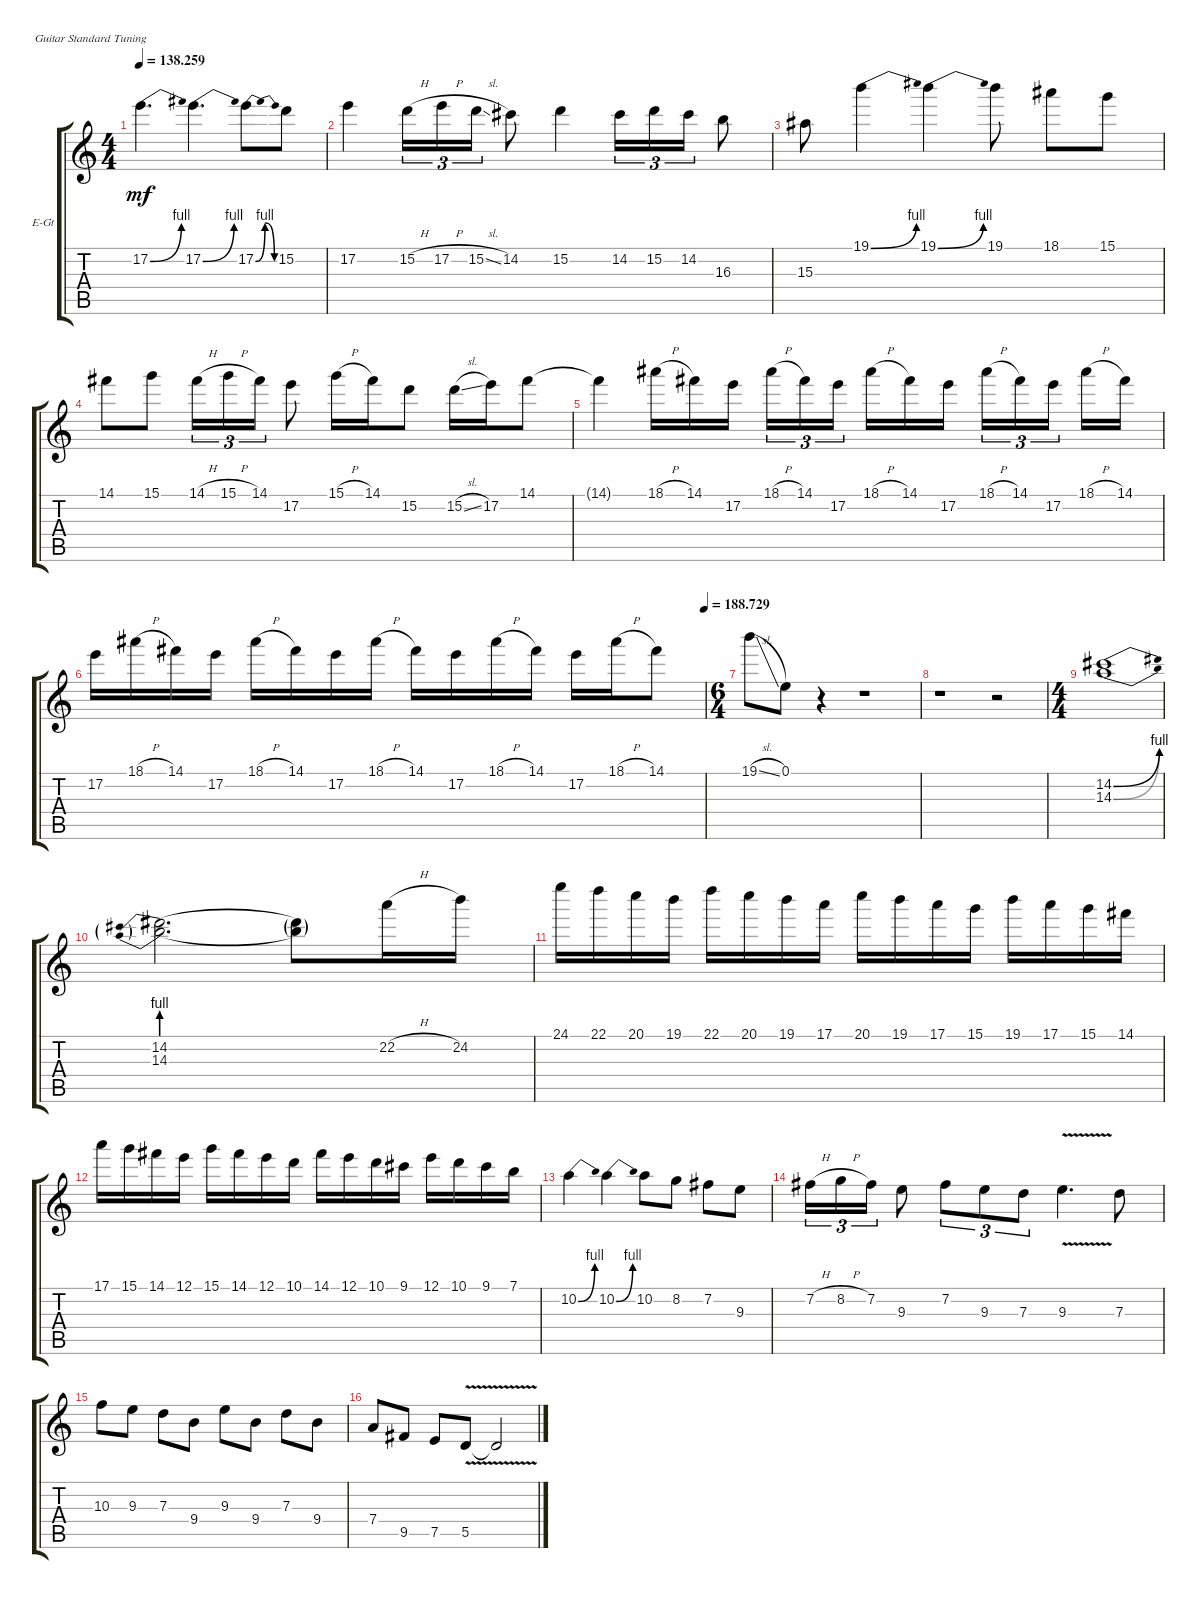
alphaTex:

\defaultSystemsLayout 4
\bracketExtendMode groupsimilarinstruments
\firstSystemTrackNameOrientation horizontal
\otherSystemsTrackNameOrientation horizontal
\track ("Kirk Solo" "E-Gt") {instrument distortionguitar}
\staff {score tabs}
\tuning (E4 B3 G3 D3 A2 E2)
\ts (4 4)
\tempo
138.259
\accidentals auto
\clef g2
\ottava regular
\simile none
\ks c
17.2{be (bend 0 0 15 4)}.4{d dy mf} 17.2{be (bend 0 0 15 4)}.4{d} 17.2{be (bendrelease 0 0 10.2 4 20.4 4 30 0)}.8 15.2.8 |
17.2.4 15.2{h}.16{tu (3 2)} 17.2{h}.16{tu (3 2)} 15.2{sl}.16{tu (3 2)} 14.2.8 15.2.4 14.2.16{tu (3 2)} 15.2.16{tu (3 2)} 14.2.16{tu (3 2)} 16.3.8 |
15.3.8 19.1{be (bend 0 0 15 4)}.4 19.1{be (bend 0 0 15 4)}.4 19.1.8 18.1.8 15.1.8 |
14.1.8 15.1.8 14.1{h}.16{tu (3 2)} 15.1{h}.16{tu (3 2)} 14.1.16{tu (3 2)} 17.2.8 15.1{h}.16 14.1.16 15.2.8 15.2{sl}.16 17.2.16 14.1.8 |
14.1{t}.4 18.1{h}.16 14.1.16 17.2.16 18.1{h}.16{tu (3 2)} 14.1.16{tu (3 2)} 17.2.16{tu (3 2)} 18.1{h}.16 14.1.16 17.2.16 18.1{h}.16{tu (3 2)} 14.1.16{tu (3 2)} 17.2.16{tu (3 2)} 18.1{h}.16 14.1.16 |
\tempo (188.729 1)
17.2.16 18.1{h}.16 14.1.16 17.2.16 18.1{h}.16 14.1.16 17.2.16 18.1{h}.16 14.1.16 17.2.16 18.1{h}.16 14.1.16 17.2.16 18.1{h}.16 14.1.8 |
\ts (6 4)
19.1{sl}.8 0.1.8 r.4 r.1 |
r.1 r.2 |
\ts (4 4)
(14.2{be (bend 0 0 59.4 4)} 14.3{be (bend 0 0 15 4)}).1 |
(14.2{be (prebend 0 4 60 4)} 14.3{be (prebend 0 4 60 4)}).2{d} (14.2{t} 14.3{t}).8 22.2{h}.16 24.2.16 |
24.1.16 22.1.16 20.1.16 19.1.16 22.1.16 20.1.16 19.1.16 17.1.16 20.1.16 19.1.16 17.1.16 15.1.16 19.1.16 17.1.16 15.1.16 14.1.16 |
17.1.16 15.1.16 14.1.16 12.1.16 15.1.16 14.1.16 12.1.16 10.1.16 14.1.16 12.1.16 10.1.16 9.1.16 12.1.16 10.1.16 9.1.16 7.1.16 |
10.2{be (bend 0 0 15 4)}.4 10.2{be (bend 0 0 15 4)}.4 10.2.8 8.2.8 7.2.8 9.3.8 |
7.2{h}.16{tu (3 2)} 8.2{h}.16{tu (3 2)} 7.2.16{tu (3 2)} 9.3.8 7.2.8{tu (3 2)} 9.3.8{tu (3 2)} 7.3.8{tu (3 2)} 9.3{v}.4{d} 7.3.8 |
10.3.8 9.3.8 7.3.8 9.4.8 9.3.8 9.4.8 7.3.8 9.4.8 |
7.4.8 9.5.8 7.5.8 5.5{v}.8 5.5{v t}.2
